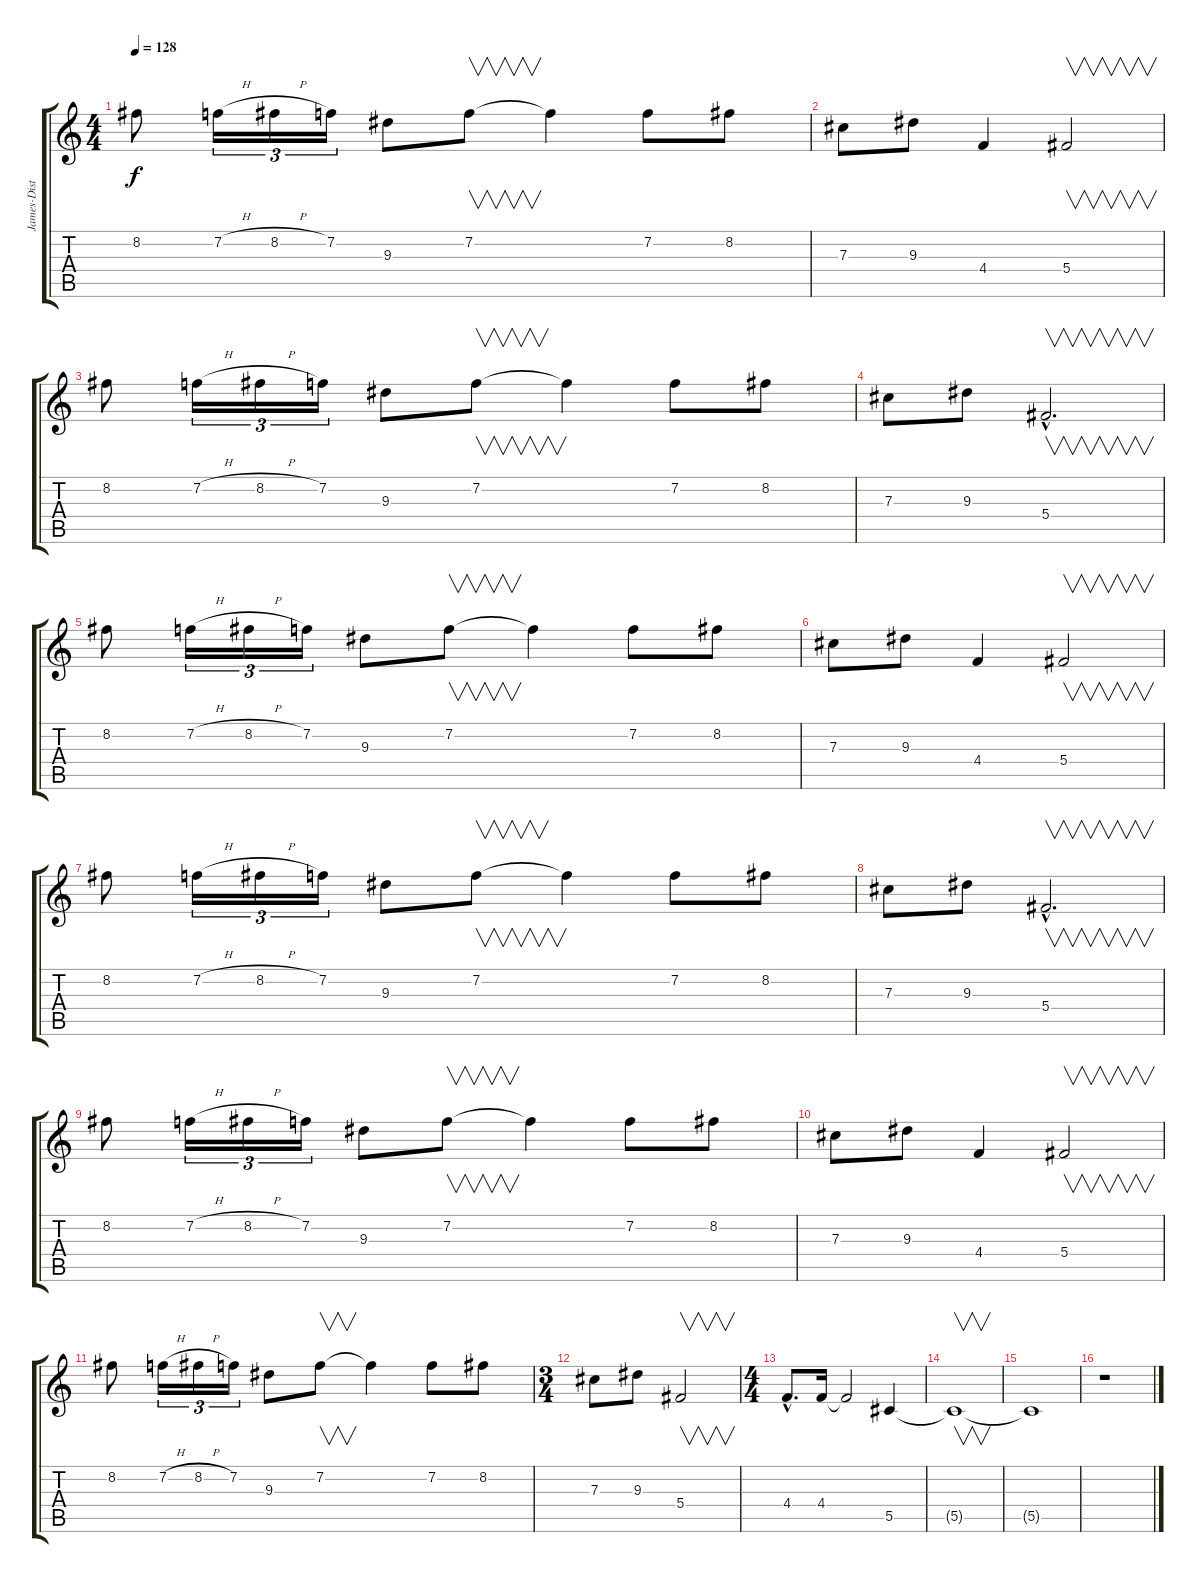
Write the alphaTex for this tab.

\track ("James-Dist" "James-Dist") {instrument distortionguitar}
\staff {score tabs}
\tuning (Eb4 Bb3 Gb3 Db3 Ab2 Eb2) {hide}
\ts (4 4)
\tempo 128
\clef g2
\ks c
8.2.8{dy f} 7.2{h}.16{tu (3 2)} 8.2{h}.16{tu (3 2)} 7.2.16{tu (3 2)} 9.3.8 7.2.8{v} 7.2{t}.4 7.2.8 8.2.8 |
7.3.8 9.3.8 4.4.4 5.4.2{v} |
8.2.8 7.2{h}.16{tu (3 2)} 8.2{h}.16{tu (3 2)} 7.2.16{tu (3 2)} 9.3.8 7.2.8{v} 7.2{t}.4 7.2.8 8.2.8 |
7.3.8 9.3.8 5.4{hac}.2{v d} |
8.2.8 7.2{h}.16{tu (3 2)} 8.2{h}.16{tu (3 2)} 7.2.16{tu (3 2)} 9.3.8 7.2.8{v} 7.2{t}.4 7.2.8 8.2.8 |
7.3.8 9.3.8 4.4.4 5.4.2{v} |
8.2.8 7.2{h}.16{tu (3 2)} 8.2{h}.16{tu (3 2)} 7.2.16{tu (3 2)} 9.3.8 7.2.8{v} 7.2{t}.4 7.2.8 8.2.8 |
7.3.8 9.3.8 5.4{hac}.2{v d} |
8.2.8 7.2{h}.16{tu (3 2)} 8.2{h}.16{tu (3 2)} 7.2.16{tu (3 2)} 9.3.8 7.2.8{v} 7.2{t}.4 7.2.8 8.2.8 |
7.3.8 9.3.8 4.4.4 5.4.2{v} |
8.2.8 7.2{h}.16{tu (3 2)} 8.2{h}.16{tu (3 2)} 7.2.16{tu (3 2)} 9.3.8 7.2.8{v} 7.2{t}.4 7.2.8 8.2.8 |
\ts (3 4)
7.3.8 9.3.8 5.4.2{v} |
\ts (4 4)
4.4{hac}.8{d} 4.4.16 4.4{t}.2 5.5.4 |
5.5{t}.1{v} |
5.5{t}.1 |
r.1
